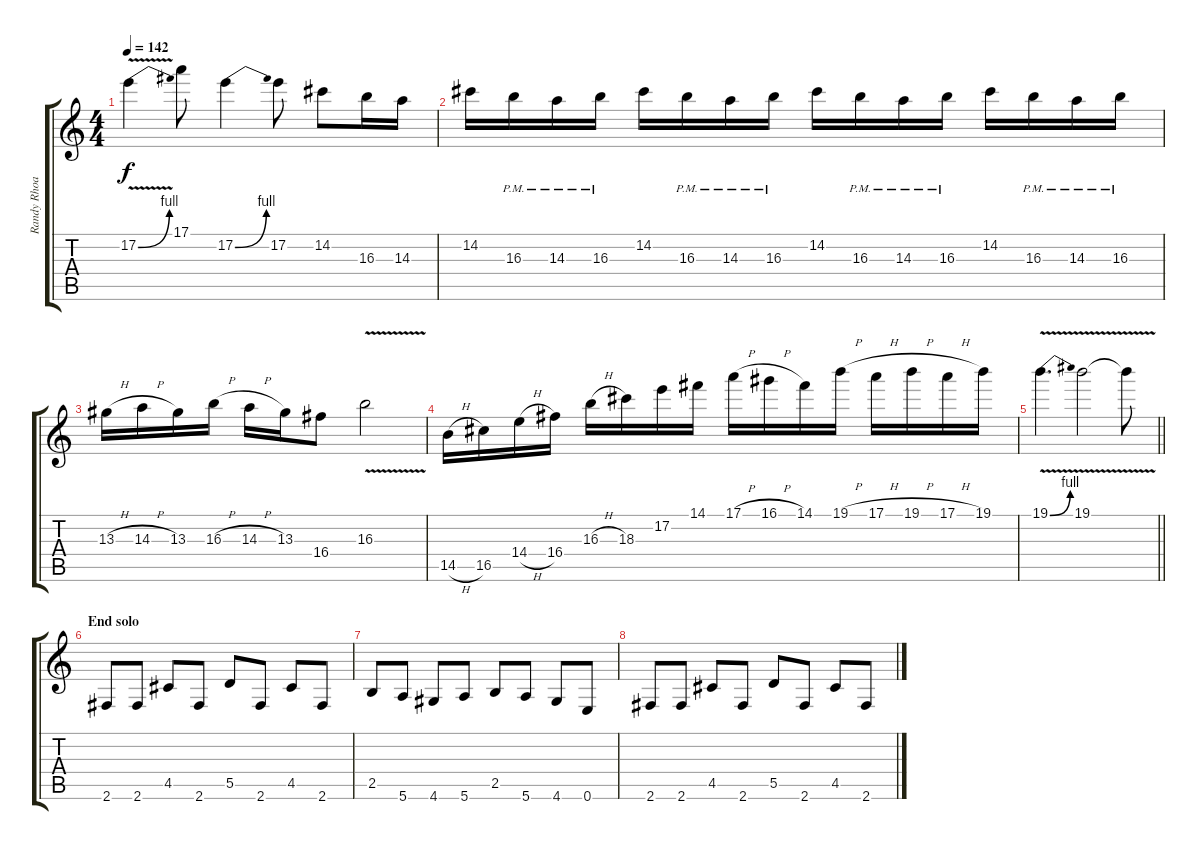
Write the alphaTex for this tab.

\track ("Randy Rhoads" "Randy Rhoa") {instrument overdrivenguitar}
\staff {score tabs}
\tuning (E4 B3 G3 D3 A2 E2) {hide}
\ts (4 4)
\tempo 142
\clef g2
\ks c
17.2{be (bend 0 0 60 4) v}.4{dy f} 17.1.8 17.2{be (bend 0 0 60 4)}.4 17.2.8 14.2.8 16.3.16 14.3.16 |
14.2.16 16.3{pm}.16 14.3{pm}.16 16.3{pm}.16 14.2.16 16.3{pm}.16 14.3{pm}.16 16.3{pm}.16 14.2.16 16.3{pm}.16 14.3{pm}.16 16.3{pm}.16 14.2.16 16.3{pm}.16 14.3{pm}.16 16.3{pm}.16 |
13.3{h}.16 14.3{h}.16 13.3.16 16.3{h}.16 14.3{h}.16 13.3.16 16.4.8 16.3{v}.2 |
14.5{h}.16 16.5.16 14.4{h}.16 16.4.16 16.3{h}.16 18.3.16 17.2.16 14.1.16 17.1{h}.16 16.1{h}.16 14.1.16 19.1{h}.16 17.1{h}.16 19.1{h}.16 17.1{h}.16 19.1.16 |
\barLineRight lightlight
19.1{be (bend 0 0 60 4) v}.4{d} 19.1{v}.2 19.1{t}.8 |
\section ("" "End solo")
2.6.8 2.6.8 4.5.8 2.6.8 5.5.8 2.6.8 4.5.8 2.6.8 |
2.5.8 5.6.8 4.6.8 5.6.8 2.5.8 5.6.8 4.6.8 0.6.8 |
2.6.8 2.6.8 4.5.8 2.6.8 5.5.8 2.6.8 4.5.8 2.6.8
